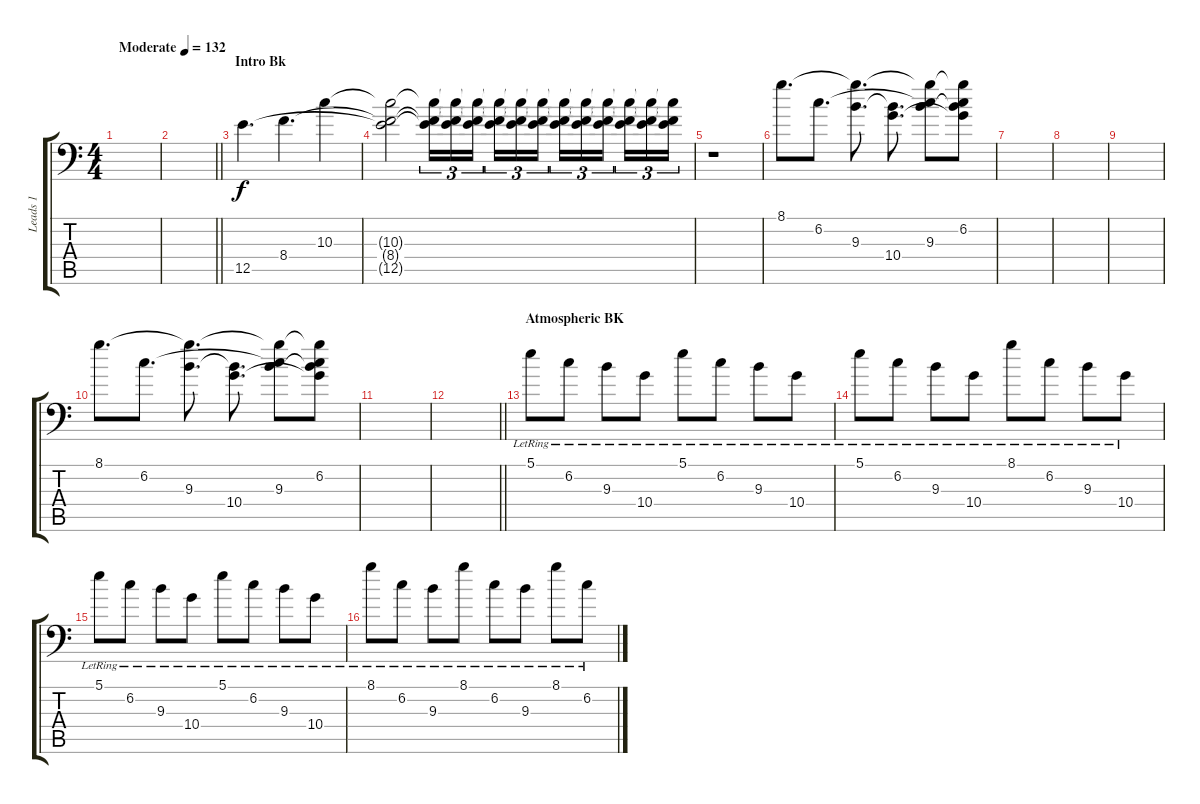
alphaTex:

\track ("Leads 1" "Leads 1") {instrument overdrivenguitar}
\staff {score tabs}
\tuning (B3 Gb3 D3 A2 E2 A1) {hide}
\ts (4 4)
\tempo (132 "Moderate")
\clef f4
\ks aminor
|
\barLineRight lightlight
|
\section ("" "Intro Bk")
\ks c
12.5.4{d volume 11 instrument overdrivenguitar} 8.4.4{d} 10.3.4 |
(10.3{t} 8.4{t} 12.5{t}).2 (10.3{t} 8.4{t} 12.5{t}).16{tu (3 2) volume 11} (10.3{t} 8.4{t} 12.5{t}).16{tu (3 2) volume 0} (10.3{t} 8.4{t} 12.5{t}).16{tu (3 2) volume 11 beam splitsecondary} (10.3{t} 8.4{t} 12.5{t}).16{tu (3 2) volume 0} (10.3{t} 8.4{t} 12.5{t}).16{tu (3 2) volume 11} (10.3{t} 8.4{t} 12.5{t}).16{tu (3 2) volume 0} (10.3{t} 8.4{t} 12.5{t}).16{tu (3 2) volume 9} (10.3{t} 8.4{t} 12.5{t}).16{tu (3 2) volume 0} (10.3{t} 8.4{t} 12.5{t}).16{tu (3 2) volume 7 beam splitsecondary} (10.3{t} 8.4{t} 12.5{t}).16{tu (3 2) volume 0} (10.3{t} 8.4{t} 12.5{t}).16{tu (3 2) volume 5} (10.3{t} 8.4{t} 12.5{t}).16{tu (3 2) volume 0} |
r.1{volume 11} |
8.1.8{d} 6.2.8{d} (8.1{t} 9.3).8{d} (9.3{t} 10.4).8{d} (8.1{t} 6.2{t} 9.3).8 (8.1{t} 6.2 9.3{t} 10.4{t}).8 |
|
|
|
8.1.8{d} 6.2.8{d} (8.1{t} 9.3).8{d} (9.3{t} 10.4).8{d} (8.1{t} 6.2{t} 9.3).8 (8.1{t} 6.2 9.3{t} 10.4{t}).8 |
|
\barLineRight lightlight
|
\section ("" "Atmospheric BK")
5.1{lr}.8{instrument electricguitarjazz} 6.2{lr}.8 9.3{lr}.8 10.4{lr}.8 5.1{lr}.8 6.2{lr}.8 9.3{lr}.8 10.4{lr}.8 |
5.1{lr}.8 6.2{lr}.8 9.3{lr}.8 10.4{lr}.8 8.1{lr}.8 6.2{lr}.8 9.3{lr}.8 10.4{lr}.8 |
5.1{lr}.8{instrument electricguitarjazz} 6.2{lr}.8 9.3{lr}.8 10.4{lr}.8 5.1{lr}.8 6.2{lr}.8 9.3{lr}.8 10.4{lr}.8 |
8.1{lr}.8 6.2{lr}.8 9.3{lr}.8 8.1{lr}.8 6.2{lr}.8 9.3{lr}.8 8.1{lr}.8 6.2{lr}.8
